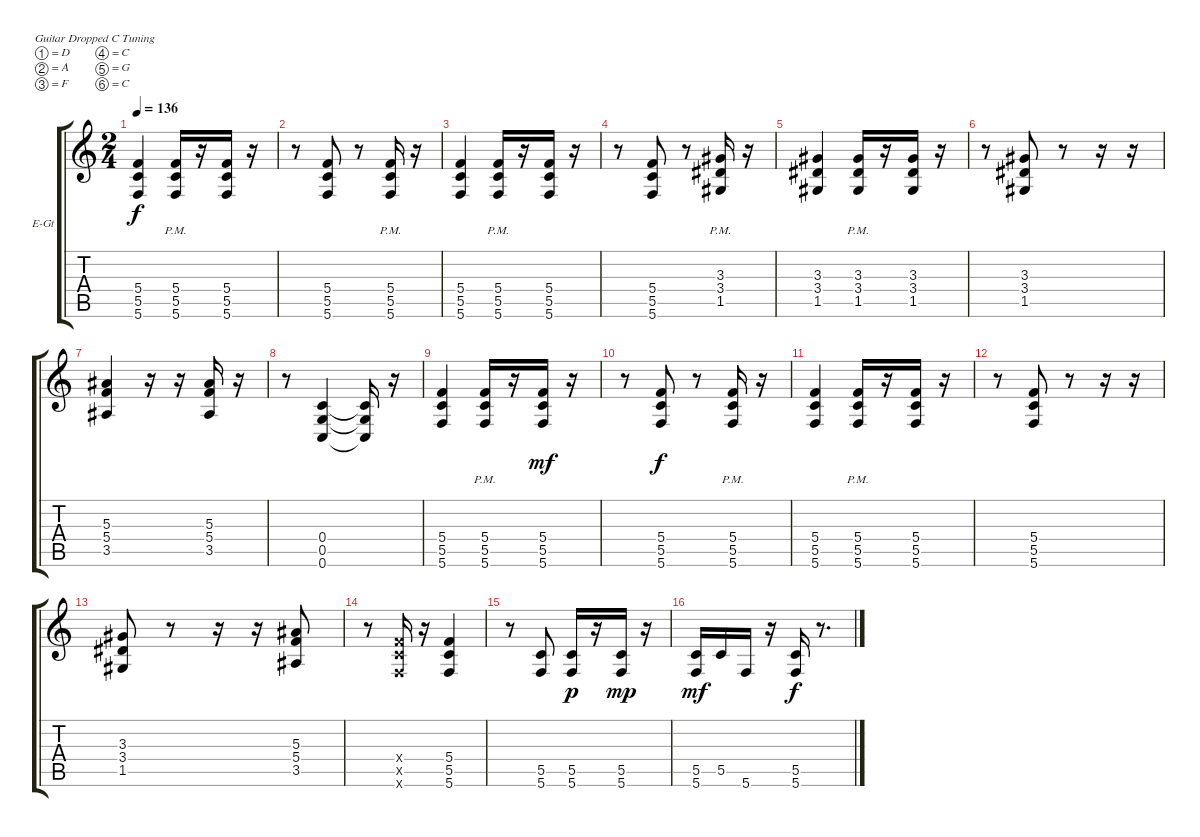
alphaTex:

\bracketExtendMode groupsimilarinstruments
\firstSystemTrackNameOrientation horizontal
\otherSystemsTrackNameOrientation horizontal
\track ("guitar prinicpal (original)" "E-Gt") {instrument distortionguitar}
\staff {score tabs}
\tuning (D4 A3 F3 C3 G2 C2)
\ts (2 4)
\tempo 136
\clef g2
\scale
0.5
\ks c
(5.4 5.5 5.6).4{dy f} (5.4{pm} 5.5{pm} 5.6{pm}).16 r.16 (5.4 5.5 5.6).16 r.16 |
\scale
0.5 r.8 (5.4 5.5 5.6).8 r.8 (5.4{pm} 5.5{pm} 5.6{pm}).16 r.16 |
\scale
0.5 (5.4 5.5 5.6).4 (5.4{pm} 5.5{pm} 5.6{pm}).16 r.16 (5.4 5.5 5.6).16 r.16 |
\scale
0.5 r.8 (5.4 5.5 5.6).8 r.8 (3.3{pm} 3.4{pm} 1.5{pm}).16 r.16 |
\scale
0.5 (3.3 3.4 1.5).4 (3.3{pm} 3.4{pm} 1.5{pm}).16 r.16 (3.3 3.4 1.5).16 r.16 |
\scale
0.5 r.8 (3.3 3.4 1.5).8 r.8 r.16 r.16 |
\scale
0.5 (5.3 5.4 3.5).4 r.16 r.16 (5.3 5.4 3.5).16 r.16 |
\scale
0.5 r.8 (0.4 0.5 0.6).4 (0.4{t} 0.5{t} 0.6{t}).16 r.16 |
\scale
0.5 (5.4 5.5 5.6).4 (5.4{pm} 5.5{pm} 5.6{pm}).16 r.16 (5.4 5.5 5.6).16{dy mf} r.16 |
\scale
0.5 r.8 (5.4 5.5 5.6).8{dy f} r.8 (5.4{pm} 5.5{pm} 5.6{pm}).16 r.16 |
\scale
0.5 (5.4 5.5 5.6).4 (5.4{pm} 5.5{pm} 5.6{pm}).16 r.16 (5.4 5.5 5.6).16 r.16 |
\scale
0.5 r.8 (5.4 5.5 5.6).8 r.8 r.16 r.16 |
\scale
0.5 (3.3 3.4 1.5).8 r.8 r.16 r.16 (5.3 5.4 3.5).8 |
\scale
0.5 r.8 (5.4{x} 5.5{x} 5.6{x}).16 r.16 (5.4 5.5 5.6).4 |
\scale
0.5 r.8 (5.5 5.6).8 (5.5 5.6).16{dy p} r.16 (5.5 5.6).16{dy mp} r.16 |
\scale
0.5 (5.5 5.6).16{dy mf} 5.5.16 5.6.16 r.16 (5.5 5.6).16{dy f} r.8{d}
